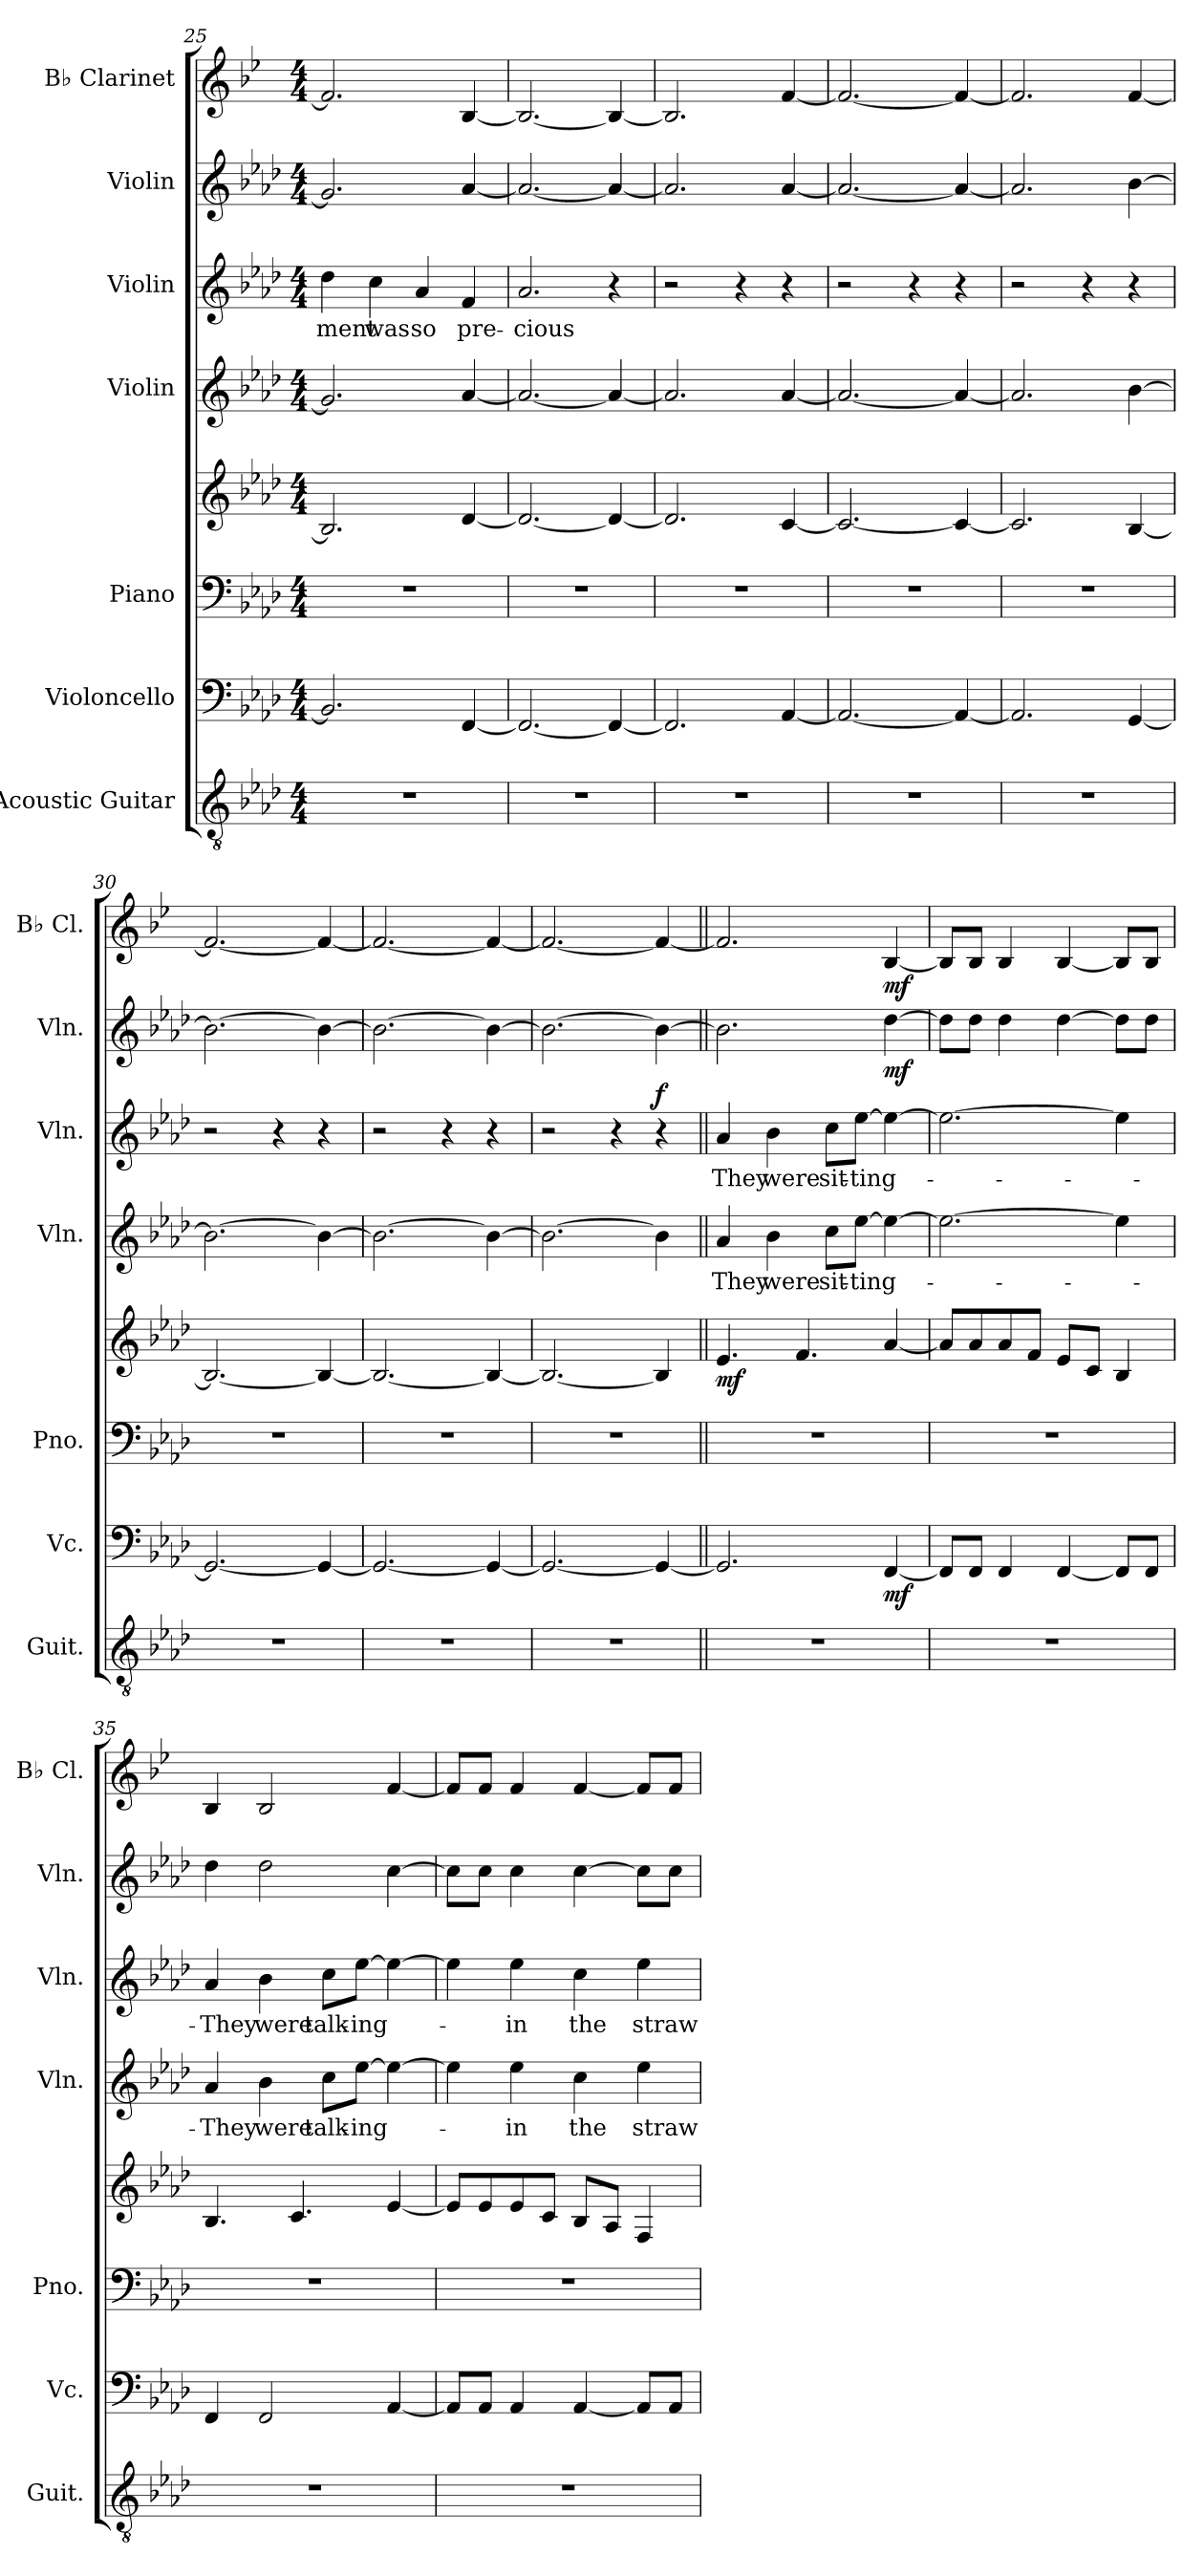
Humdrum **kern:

**kern	**kern	**dynam	**kern	**kern	**dynam	**kern	**text	**kern	**text	**dynam	**kern	**dynam	**kern	**dynam
*part7	*part6	*part6	*part5	*part5	*part5	*part4	*part4	*part3	*part3	*part3	*part2	*part2	*part1	*part1
*staff8	*staff7	*staff7	*staff6	*staff5	*staff5/6	*staff4	*staff4	*staff3	*staff3	*staff3	*staff2	*staff2	*staff1	*staff1
*I"Acoustic Guitar	*I"Violoncello	*	*I"Piano	*	*	*I"Violin	*	*I"Violin	*	*	*I"Violin	*	*I"B♭ Clarinet	*
*I'Guit.	*I'Vc.	*	*I'Pno.	*	*	*I'Vln.	*	*I'Vln.	*	*	*I'Vln.	*	*I'B♭ Cl.	*
*clefGv2	*clefF4	*	*clefF4	*clefG2	*	*clefG2	*	*clefG2	*	*	*clefG2	*	*clefG2	*
*	*	*	*	*	*	*	*	*	*	*	*	*	*ITrd1c2	*
*k[b-e-a-d-]	*k[b-e-a-d-]	*	*k[b-e-a-d-]	*k[b-e-a-d-]	*	*k[b-e-a-d-]	*	*k[b-e-a-d-]	*	*	*k[b-e-a-d-]	*	*k[b-e-a-d-]	*
*M4/4	*M4/4	*	*M4/4	*M4/4	*	*M4/4	*	*M4/4	*	*	*M4/4	*	*M4/4	*
=25	=25	=25	=25	=25	=25	=25	=25	=25	=25	=25	=25	=25	=25	=25
!	!	!	!	!	!	!	!	!	!LO:LY:b	!	!	!	!	!
1r	2.BB-/]	.	1r	2.B-/]	.	2.g/]	.	4dd-\	-ment	.	2.g/]	.	2.e-/]	.
!	!	!	!	!	!	!	!	!	!LO:LY:b	!	!	!	!	!
.	.	.	.	.	.	.	.	4cc\	was	.	.	.	.	.
!	!	!	!	!	!	!	!	!	!LO:LY:b	!	!	!	!	!
.	.	.	.	.	.	.	.	4a-/	so	.	.	.	.	.
!	!	!	!	!	!	!	!	!	!LO:LY:b	!	!	!	!	!
.	[4FF/	.	.	[4d-/	.	[4a-/	.	4f/	pre-	.	[4a-/	.	[4A-/	.
=26	=26	=26	=26	=26	=26	=26	=26	=26	=26	=26	=26	=26	=26	=26
!	!	!	!	!	!	!	!	!	!LO:LY:b	!	!	!	!	!
1r	2.FF/_	.	1r	2.d-/_	.	2.a-/_	.	2.a-/	-cious	.	2.a-/_	.	2.A-/_	.
.	4FF/_	.	.	4d-/_	.	4a-/_	.	4r	.	.	4a-/_	.	4A-/_	.
=27	=27	=27	=27	=27	=27	=27	=27	=27	=27	=27	=27	=27	=27	=27
1r	2.FF/]	.	1r	2.d-/]	.	2.a-/]	.	2r	.	.	2.a-/]	.	2.A-/]	.
.	.	.	.	.	.	.	.	4r	.	.	.	.	.	.
.	[4AA-/	.	.	[4c/	.	[4a-/	.	4r	.	.	[4a-/	.	[4e-/	.
=28	=28	=28	=28	=28	=28	=28	=28	=28	=28	=28	=28	=28	=28	=28
1r	2.AA-/_	.	1r	2.c/_	.	2.a-/_	.	2r	.	.	2.a-/_	.	2.e-/_	.
.	.	.	.	.	.	.	.	4r	.	.	.	.	.	.
.	4AA-/_	.	.	4c/_	.	4a-/_	.	4r	.	.	4a-/_	.	4e-/_	.
!!LO:PB:g=z
=29	=29	=29	=29	=29	=29	=29	=29	=29	=29	=29	=29	=29	=29	=29
1r	2.AA-/]	.	1r	2.c/]	.	2.a-/]	.	2r	.	.	2.a-/]	.	2.e-/]	.
.	.	.	.	.	.	.	.	4r	.	.	.	.	.	.
.	[4GG/	.	.	[4B-/	.	[4b-\	.	4r	.	.	[4b-\	.	[4e-/	.
=30	=30	=30	=30	=30	=30	=30	=30	=30	=30	=30	=30	=30	=30	=30
1r	2.GG/_	.	1r	2.B-/_	.	2.b-\_	.	2r	.	.	2.b-\_	.	2.e-/_	.
.	.	.	.	.	.	.	.	4r	.	.	.	.	.	.
.	4GG/_	.	.	4B-/_	.	4b-\_	.	4r	.	.	4b-\_	.	4e-/_	.
=31	=31	=31	=31	=31	=31	=31	=31	=31	=31	=31	=31	=31	=31	=31
1r	2.GG/_	.	1r	2.B-/_	.	2.b-\_	.	2r	.	.	2.b-\_	.	2.e-/_	.
.	.	.	.	.	.	.	.	4r	.	.	.	.	.	.
.	4GG/_	.	.	4B-/_	.	4b-\_	.	4r	.	.	4b-\_	.	4e-/_	.
=32	=32	=32	=32	=32	=32	=32	=32	=32	=32	=32	=32	=32	=32	=32
1r	2.GG/_	.	1r	2.B-/_	.	2.b-\_	.	2r	.	.	2.b-\_	.	2.e-/_	.
.	.	.	.	.	.	.	.	4r	.	.	.	.	.	.
!	!	!	!	!	!	!	!	!	!	!LO:DY:b	!	!	!	!
.	4GG/_	.	.	4B-/]	.	4b-\]	.	4r	.	f	4b-\_	.	4e-/_	.
=33||	=33||	=33||	=33||	=33||	=33||	=33||	=33||	=33||	=33||	=33||	=33||	=33||	=33||	=33||
!	!	!	!	!	!LO:DY:b	!	!LO:LY:b	!	!LO:LY:b	!	!	!	!	!
1r	2.GG/]	.	1r	4.e-/	mf	4a-/	They	4a-/	They	.	2.b-\]	.	2.e-/]	.
!	!	!	!	!	!	!	!LO:LY:b	!	!LO:LY:b	!	!	!	!	!
.	.	.	.	.	.	4b-\	were	4b-\	were	.	.	.	.	.
.	.	.	.	4.f/	.	.	.	.	.	.	.	.	.	.
!	!	!	!	!	!	!	!LO:LY:b	!	!LO:LY:b	!	!	!	!	!
.	.	.	.	.	.	8cc\L	sit-	8cc\L	sit-	.	.	.	.	.
!	!	!	!	!	!	!	!LO:LY:b	!	!LO:LY:b	!	!	!	!	!
.	.	.	.	.	.	[8ee-\J	-ting-	[8ee-\J	-ting-	.	.	.	.	.
!	!	!LO:DY:b	!	!	!	!	!	!	!	!	!	!LO:DY:b	!	!LO:DY:b
.	[4FF/	mf	.	[4a-/	.	4ee-\_	.	4ee-\_	.	.	[4dd-\	mf	[4A-/	mf
=34	=34	=34	=34	=34	=34	=34	=34	=34	=34	=34	=34	=34	=34	=34
1r	8FF/L]	.	1r	8a-/L]	.	2.ee-\_	.	2.ee-\_	.	.	8dd-\L]	.	8A-/L]	.
.	8FF/J	.	.	8a-/	.	.	.	.	.	.	8dd-\J	.	8A-/J	.
.	4FF/	.	.	8a-/	.	.	.	.	.	.	4dd-\	.	4A-/	.
.	.	.	.	8f/J	.	.	.	.	.	.	.	.	.	.
.	[4FF/	.	.	8e-/L	.	.	.	.	.	.	[4dd-\	.	[4A-/	.
.	.	.	.	8c/J	.	.	.	.	.	.	.	.	.	.
.	8FF/L]	.	.	4B-/	.	4ee-\]	.	4ee-\]	.	.	8dd-\L]	.	8A-/L]	.
.	8FF/J	.	.	.	.	.	.	.	.	.	8dd-\J	.	8A-/J	.
!!LO:PB:g=z
=35	=35	=35	=35	=35	=35	=35	=35	=35	=35	=35	=35	=35	=35	=35
!	!	!	!	!	!	!	!LO:LY:b	!	!LO:LY:b	!	!	!	!	!
1r	4FF/	.	1r	4.B-/	.	4a-/	-They	4a-/	-They	.	4dd-\	.	4A-/	.
!	!	!	!	!	!	!	!LO:LY:b	!	!LO:LY:b	!	!	!	!	!
.	2FF/	.	.	.	.	4b-\	were	4b-\	were	.	2dd-\	.	2A-/	.
.	.	.	.	4.c/	.	.	.	.	.	.	.	.	.	.
!	!	!	!	!	!	!	!LO:LY:b	!	!LO:LY:b	!	!	!	!	!
.	.	.	.	.	.	8cc\L	talk-	8cc\L	talk-	.	.	.	.	.
!	!	!	!	!	!	!	!LO:LY:b	!	!LO:LY:b	!	!	!	!	!
.	.	.	.	.	.	[8ee-\J	-ing-	[8ee-\J	-ing-	.	.	.	.	.
.	[4AA-/	.	.	[4e-/	.	4ee-\_	.	4ee-\_	.	.	[4cc\	.	[4e-/	.
=36	=36	=36	=36	=36	=36	=36	=36	=36	=36	=36	=36	=36	=36	=36
1r	8AA-/L]	.	1r	8e-/L]	.	4ee-\]	.	4ee-\]	.	.	8cc\L]	.	8e-/L]	.
.	8AA-/J	.	.	8e-/	.	.	.	.	.	.	8cc\J	.	8e-/J	.
!	!	!	!	!	!	!	!LO:LY:b	!	!LO:LY:b	!	!	!	!	!
.	4AA-/	.	.	8e-/	.	4ee-\	-in	4ee-\	-in	.	4cc\	.	4e-/	.
.	.	.	.	8c/J	.	.	.	.	.	.	.	.	.	.
!	!	!	!	!	!	!	!LO:LY:b	!	!LO:LY:b	!	!	!	!	!
.	[4AA-/	.	.	8B-/L	.	4cc\	the	4cc\	the	.	[4cc\	.	[4e-/	.
.	.	.	.	8A-/J	.	.	.	.	.	.	.	.	.	.
!	!	!	!	!	!	!	!LO:LY:b	!	!LO:LY:b	!	!	!	!	!
.	8AA-/L]	.	.	4F/	.	4ee-\	straw-	4ee-\	straw-	.	8cc\L]	.	8e-/L]	.
.	8AA-/J	.	.	.	.	.	.	.	.	.	8cc\J	.	8e-/J	.
=	=	=	=	=	=	=	=	=	=	=	=	=	=	=
*-	*-	*-	*-	*-	*-	*-	*-	*-	*-	*-	*-	*-	*-	*-
